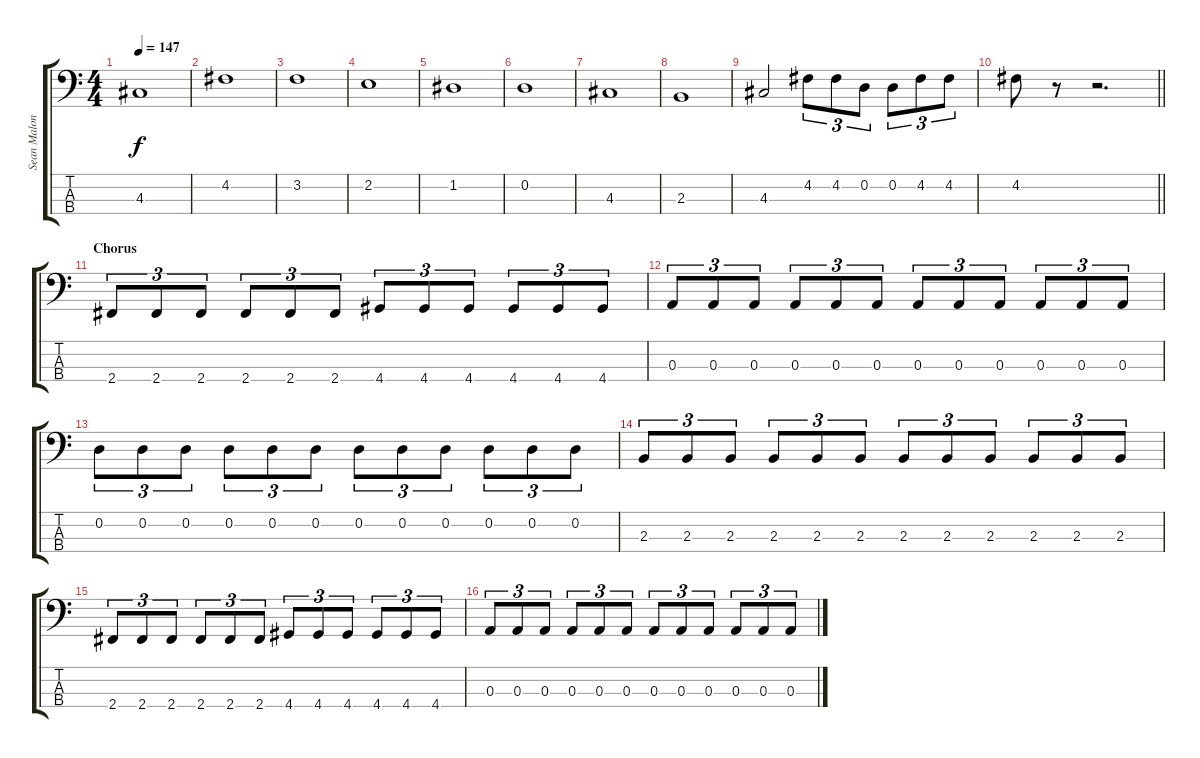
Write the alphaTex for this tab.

\track ("Sean Malone" "Sean Malon") {instrument fretlessbass}
\staff {score tabs}
\tuning (G2 D2 A1 E1) {hide}
\ts (4 4)
\tempo 147
\clef f4
\ks c
4.3.1{dy f} |
4.2.1 |
3.2.1 |
2.2.1 |
1.2.1 |
0.2.1 |
4.3.1 |
2.3.1 |
4.3.2 4.2.8{tu (3 2)} 4.2.8{tu (3 2)} 0.2.8{tu (3 2)} 0.2.8{tu (3 2)} 4.2.8{tu (3 2)} 4.2.8{tu (3 2)} |
\barLineRight lightlight
4.2.8 r.8 r.2{d} |
\section ("" "Chorus")
2.4.8{tu (3 2)} 2.4.8{tu (3 2)} 2.4.8{tu (3 2)} 2.4.8{tu (3 2)} 2.4.8{tu (3 2)} 2.4.8{tu (3 2)} 4.4.8{tu (3 2)} 4.4.8{tu (3 2)} 4.4.8{tu (3 2)} 4.4.8{tu (3 2)} 4.4.8{tu (3 2)} 4.4.8{tu (3 2)} |
0.3.8{tu (3 2)} 0.3.8{tu (3 2)} 0.3.8{tu (3 2)} 0.3.8{tu (3 2)} 0.3.8{tu (3 2)} 0.3.8{tu (3 2)} 0.3.8{tu (3 2)} 0.3.8{tu (3 2)} 0.3.8{tu (3 2)} 0.3.8{tu (3 2)} 0.3.8{tu (3 2)} 0.3.8{tu (3 2)} |
0.2.8{tu (3 2)} 0.2.8{tu (3 2)} 0.2.8{tu (3 2)} 0.2.8{tu (3 2)} 0.2.8{tu (3 2)} 0.2.8{tu (3 2)} 0.2.8{tu (3 2)} 0.2.8{tu (3 2)} 0.2.8{tu (3 2)} 0.2.8{tu (3 2)} 0.2.8{tu (3 2)} 0.2.8{tu (3 2)} |
2.3.8{tu (3 2)} 2.3.8{tu (3 2)} 2.3.8{tu (3 2)} 2.3.8{tu (3 2)} 2.3.8{tu (3 2)} 2.3.8{tu (3 2)} 2.3.8{tu (3 2)} 2.3.8{tu (3 2)} 2.3.8{tu (3 2)} 2.3.8{tu (3 2)} 2.3.8{tu (3 2)} 2.3.8{tu (3 2)} |
2.4.8{tu (3 2)} 2.4.8{tu (3 2)} 2.4.8{tu (3 2)} 2.4.8{tu (3 2)} 2.4.8{tu (3 2)} 2.4.8{tu (3 2)} 4.4.8{tu (3 2)} 4.4.8{tu (3 2)} 4.4.8{tu (3 2)} 4.4.8{tu (3 2)} 4.4.8{tu (3 2)} 4.4.8{tu (3 2)} |
0.3.8{tu (3 2)} 0.3.8{tu (3 2)} 0.3.8{tu (3 2)} 0.3.8{tu (3 2)} 0.3.8{tu (3 2)} 0.3.8{tu (3 2)} 0.3.8{tu (3 2)} 0.3.8{tu (3 2)} 0.3.8{tu (3 2)} 0.3.8{tu (3 2)} 0.3.8{tu (3 2)} 0.3.8{tu (3 2)}
